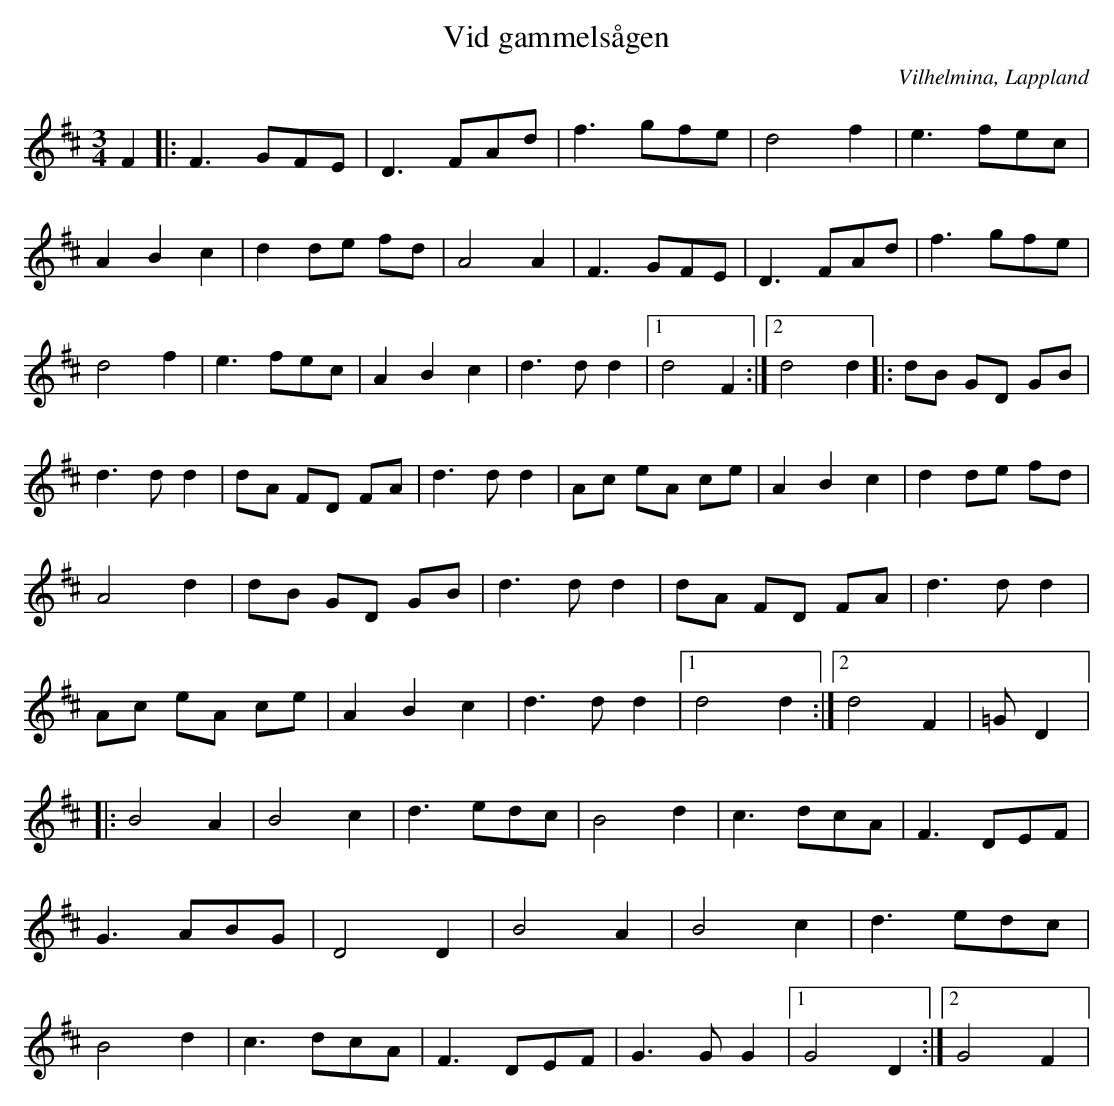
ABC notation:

X:1
T:Vid gammelsågen
O:Vilhelmina, Lappland
M:3/4
L:1/8
K:D
 F2|: F3 GFE | D3 FAd | f3 gfe | d4 f2 | e3 fec | A2 B2 c2 | d2 de fd | A4 A2 | F3 GFE | D3 FAd | f3 gfe | d4 f2 | e3 fec | A2 B2 c2 | d3 d d2 |1 d4 F2:|2 d4 d2 |: dB GD GB | d3 d d2 | dA FD FA | d3 d d2 | Ac eA ce | A2 B2 c2 | d2 de fd | A4 d2 | dB GD GB | d3 d d2 | dA FD FA | d3 d d2 | Ac eA ce | A2 B2 c2 | d3 d d2 |1 d4 d2 :|2 d4 F2 |K=G D2 |: B4 A2 | B4 c2 | d3 edc | B4 d2 | c3 dcA | F3 DEF | G3 ABG | D4 D2 | B4 A2 | B4 c2 | d3 edc | B4 d2 | c3 dcA | F3 DEF | G3G G2 |1 G4 D2 :|2 G4 F2|
